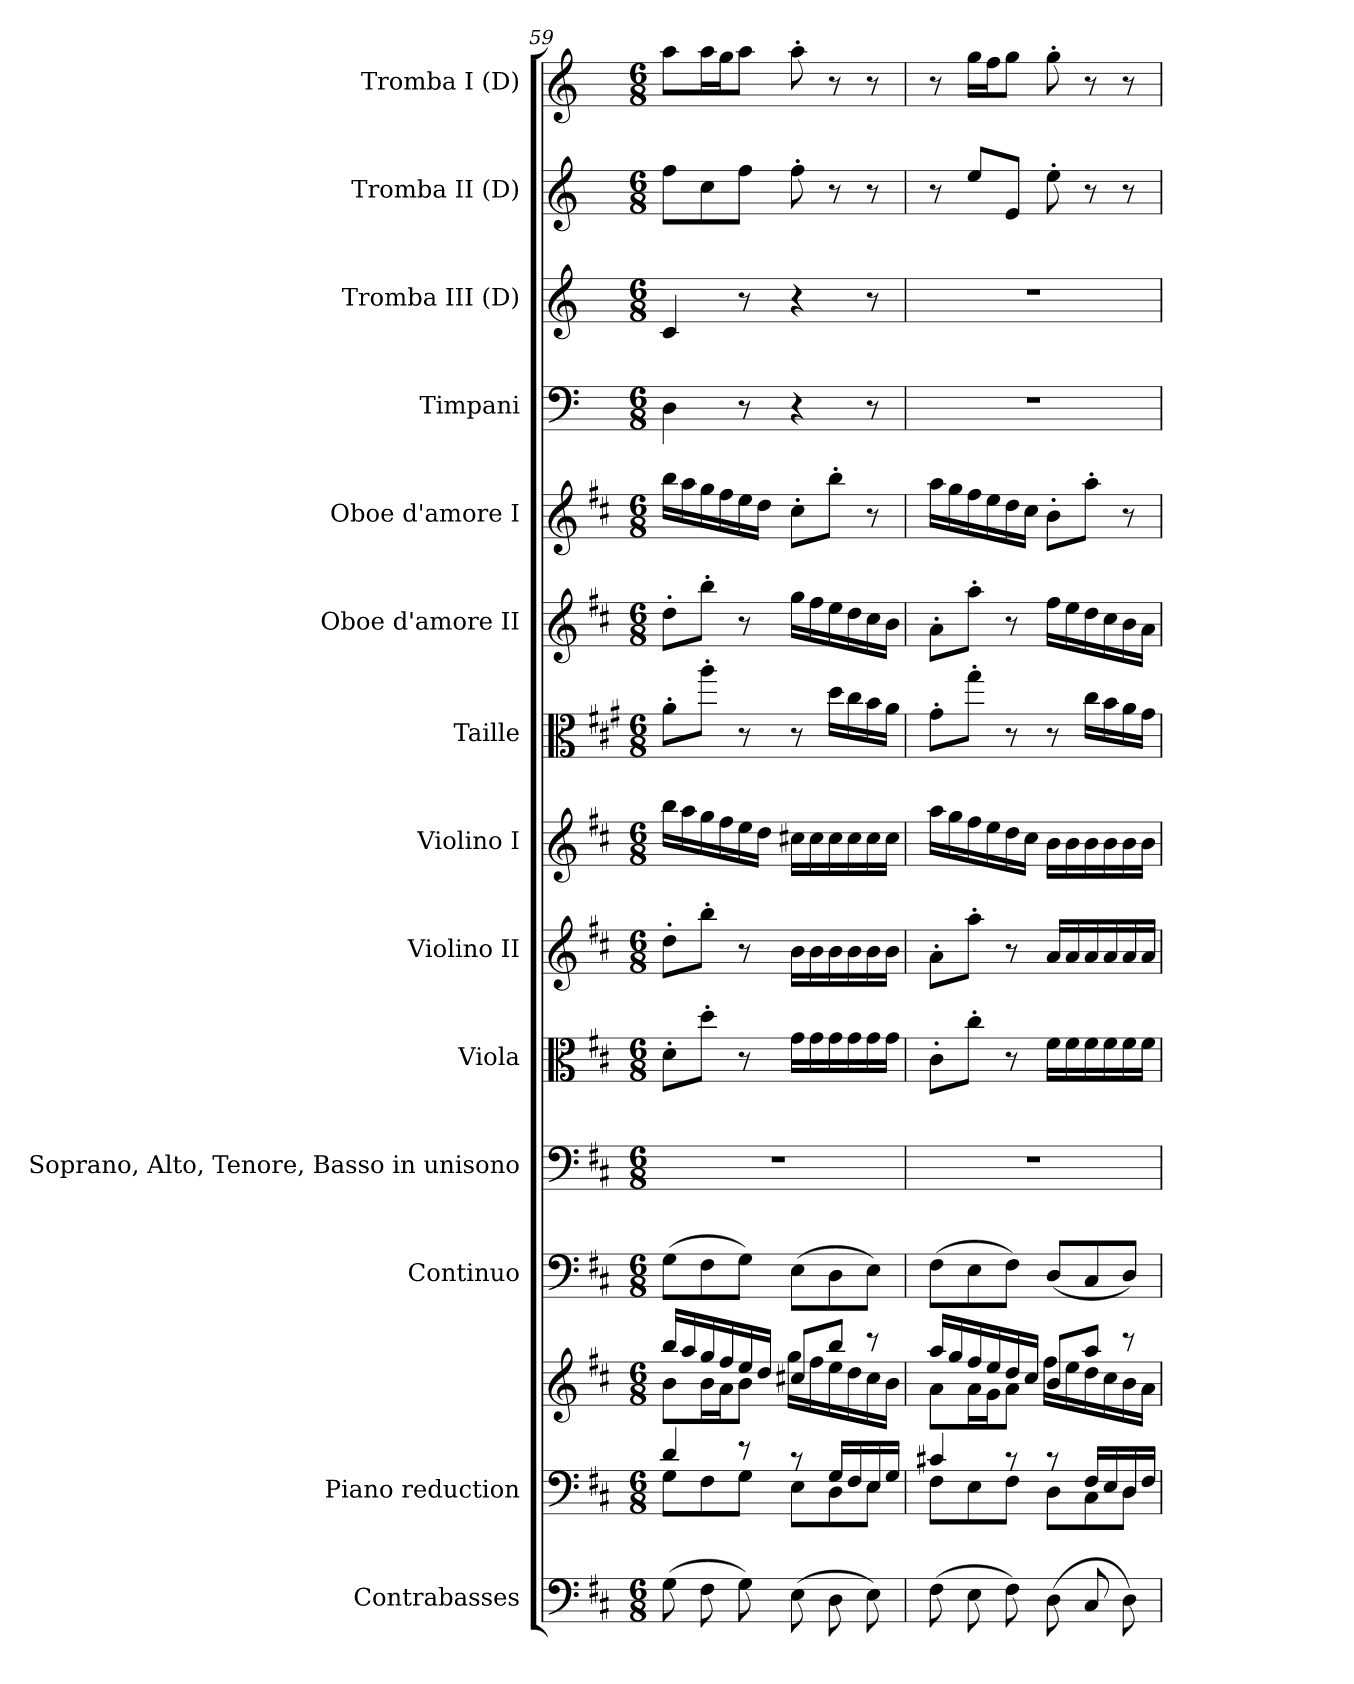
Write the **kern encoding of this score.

**kern	**kern	**kern	**kern	**kern	**kern	**kern	**kern	**kern	**kern	**kern	**kern	**kern	**kern	**kern
*part14	*part13	*part13	*part12	*part11	*part10	*part9	*part8	*part7	*part6	*part5	*part4	*part3	*part2	*part1
*staff15	*staff14	*staff13	*staff12	*staff11	*staff10	*staff9	*staff8	*staff7	*staff6	*staff5	*staff4	*staff3	*staff2	*staff1
*I"Contrabasses	*I"Piano reduction	*	*I"Continuo	*I"Soprano, Alto, Tenore, Basso in unisono	*I"Viola	*I"Violino II	*I"Violino I	*I"Taille	*I"Oboe d'amore II	*I"Oboe d'amore I	*I"Timpani	*I"Tromba III (D)	*I"Tromba II (D)	*I"Tromba I (D)
*I'Cbs.	*I'Pno	*	*	*	*	*	*	*	*I'Ob	*I'Ob	*I'Timp	*	*	*
!!LO:PB:g=z
*clefF4	*clefF4	*clefG2	*clefF4	*clefF4	*clefC3	*clefG2	*clefG2	*clefC3	*clefG2	*clefG2	*clefF4	*clefG2	*clefG2	*clefG2
*ITrd7c12	*	*	*	*	*	*	*	*ITrd4c7	*	*	*	*ITrd-1c-2	*ITrd-1c-2	*ITrd-1c-2
*k[f#c#]	*k[f#c#]	*k[f#c#]	*k[f#c#]	*k[f#c#]	*k[f#c#]	*k[f#c#]	*k[f#c#]	*k[f#c#]	*k[f#c#]	*k[f#c#]	*k[]	*k[f#c#]	*k[f#c#]	*k[f#c#]
*M6/8	*M6/8	*M6/8	*M6/8	*M6/8	*M6/8	*M6/8	*M6/8	*M6/8	*M6/8	*M6/8	*M6/8	*M6/8	*M6/8	*M6/8
=59	=59	=59	=59	=59	=59	=59	=59	=59	=59	=59	=59	=59	=59	=59
*	*^	*^	*	*	*	*	*	*	*	*	*	*	*	*
(8GG	4d/	8G\L	16bb/LL	8b\L	(8G\L	2.r	8d'\L	8dd'\L	16bb\LL	8d'\L	8dd'\L	16bb\LL	4D\	4d/	8gg\L	8bb\L
.	.	.	16aa/	.	.	.	.	.	16aa\	.	.	16aa\	.	.	.	.
8FF#	.	8F#\	16gg/	16b\L	8F#\	.	8dd'\J	8bb'\J	16gg\	8dd'\J	8bb'\J	16gg\	.	.	8dd\	16bb\L
.	.	.	16ff#/	16a\J	.	.	.	.	16ff#\	.	.	16ff#\	.	.	.	16aa\J
8GG)	8r	8G\J	16ee/	8b\J	8G\J)	.	8r	8r	16ee\	8r	8r	16ee\	8r	8r	8gg\J	8bb\J
.	.	.	16dd/JJ	.	.	.	.	.	16dd\JJ	.	.	16dd\JJ	.	.	.	.
(8EE	8r	8E\L	8cc#X/L	16gg\LL	(8E\L	.	16g\LL	16b\LL	16cc#X\LL	8r	16gg\LL	8cc#'\L	4r	4r	8gg'\	8bb'\
.	.	.	.	16ff#\	.	.	16g\	16b\	16cc#\	.	16ff#\	.	.	.	.	.
8DD	16G/LL	8D\	8bb/J	16ee\	8D\	.	16g\	16b\	16cc#\	16g\LL	16ee\	8bb'\J	.	.	8r	8r
.	16F#/	.	.	16dd\	.	.	16g\	16b\	16cc#\	16f#\	16dd\	.	.	.	.	.
8EE)	16E/	8E\J	8r	16cc#\	8E\J)	.	16g\	16b\	16cc#\	16e\	16cc#\	8r	8r	8r	8r	8r
.	16G/JJ	.	.	16b\JJ	.	.	16g\JJ	16b\JJ	16cc#\JJ	16d\JJ	16b\JJ	.	.	.	.	.
=60	=60	=60	=60	=60	=60	=60	=60	=60	=60	=60	=60	=60	=60	=60	=60	=60
(8FF#	4c#X/	8F#\L	16aa/LL	8a\L	(8F#\L	2.r	8c#'\L	8a'\L	16aa\LL	8c#'\L	8a'\L	16aa\LL	2.r	2.r	8r	8r
.	.	.	16gg/	.	.	.	.	.	16gg\	.	.	16gg\	.	.	.	.
8EE	.	8E\	16ff#/	16a\L	8E\	.	8cc#'\J	8aa'\J	16ff#\	8cc#'\J	8aa'\J	16ff#\	.	.	8ff#/L	16aa\LL
.	.	.	16ee/	16g\J	.	.	.	.	16ee\	.	.	16ee\	.	.	.	16gg\J
8FF#)	8r	8F#\J	16dd/	8a\J	8F#\J)	.	8r	8r	16dd\	8r	8r	16dd\	.	.	8f#/J	8aa\J
.	.	.	16cc#/JJ	.	.	.	.	.	16cc#\JJ	.	.	16cc#\JJ	.	.	.	.
(8DD	8r	8D\L	8b/L	16ff#\LL	(8D/L	.	16f#\LL	16a/LL	16b\LL	8r	16ff#\LL	8b'\L	.	.	8ff#'\	8aa'\
.	.	.	.	16ee\	.	.	16f#\	16a/	16b\	.	16ee\	.	.	.	.	.
8CC#	16F#/LL	8C#\	8aa/J	16dd\	8C#/	.	16f#\	16a/	16b\	16f#\LL	16dd\	8aa'\J	.	.	8r	8r
.	16E/	.	.	16cc#\	.	.	16f#\	16a/	16b\	16e\	16cc#\	.	.	.	.	.
8DD)	16D/	8D\J	8r	16b\	8D/J)	.	16f#\	16a/	16b\	16d\	16b\	8r	.	.	8r	8r
.	16F#/JJ	.	.	16a\JJ	.	.	16f#\JJ	16a/JJ	16b\JJ	16c#\JJ	16a\JJ	.	.	.	.	.
*	*v	*v	*	*	*	*	*	*	*	*	*	*	*	*	*	*
*	*	*v	*v	*	*	*	*	*	*	*	*	*	*	*	*
=	=	=	=	=	=	=	=	=	=	=	=	=	=	=
*-	*-	*-	*-	*-	*-	*-	*-	*-	*-	*-	*-	*-	*-	*-
